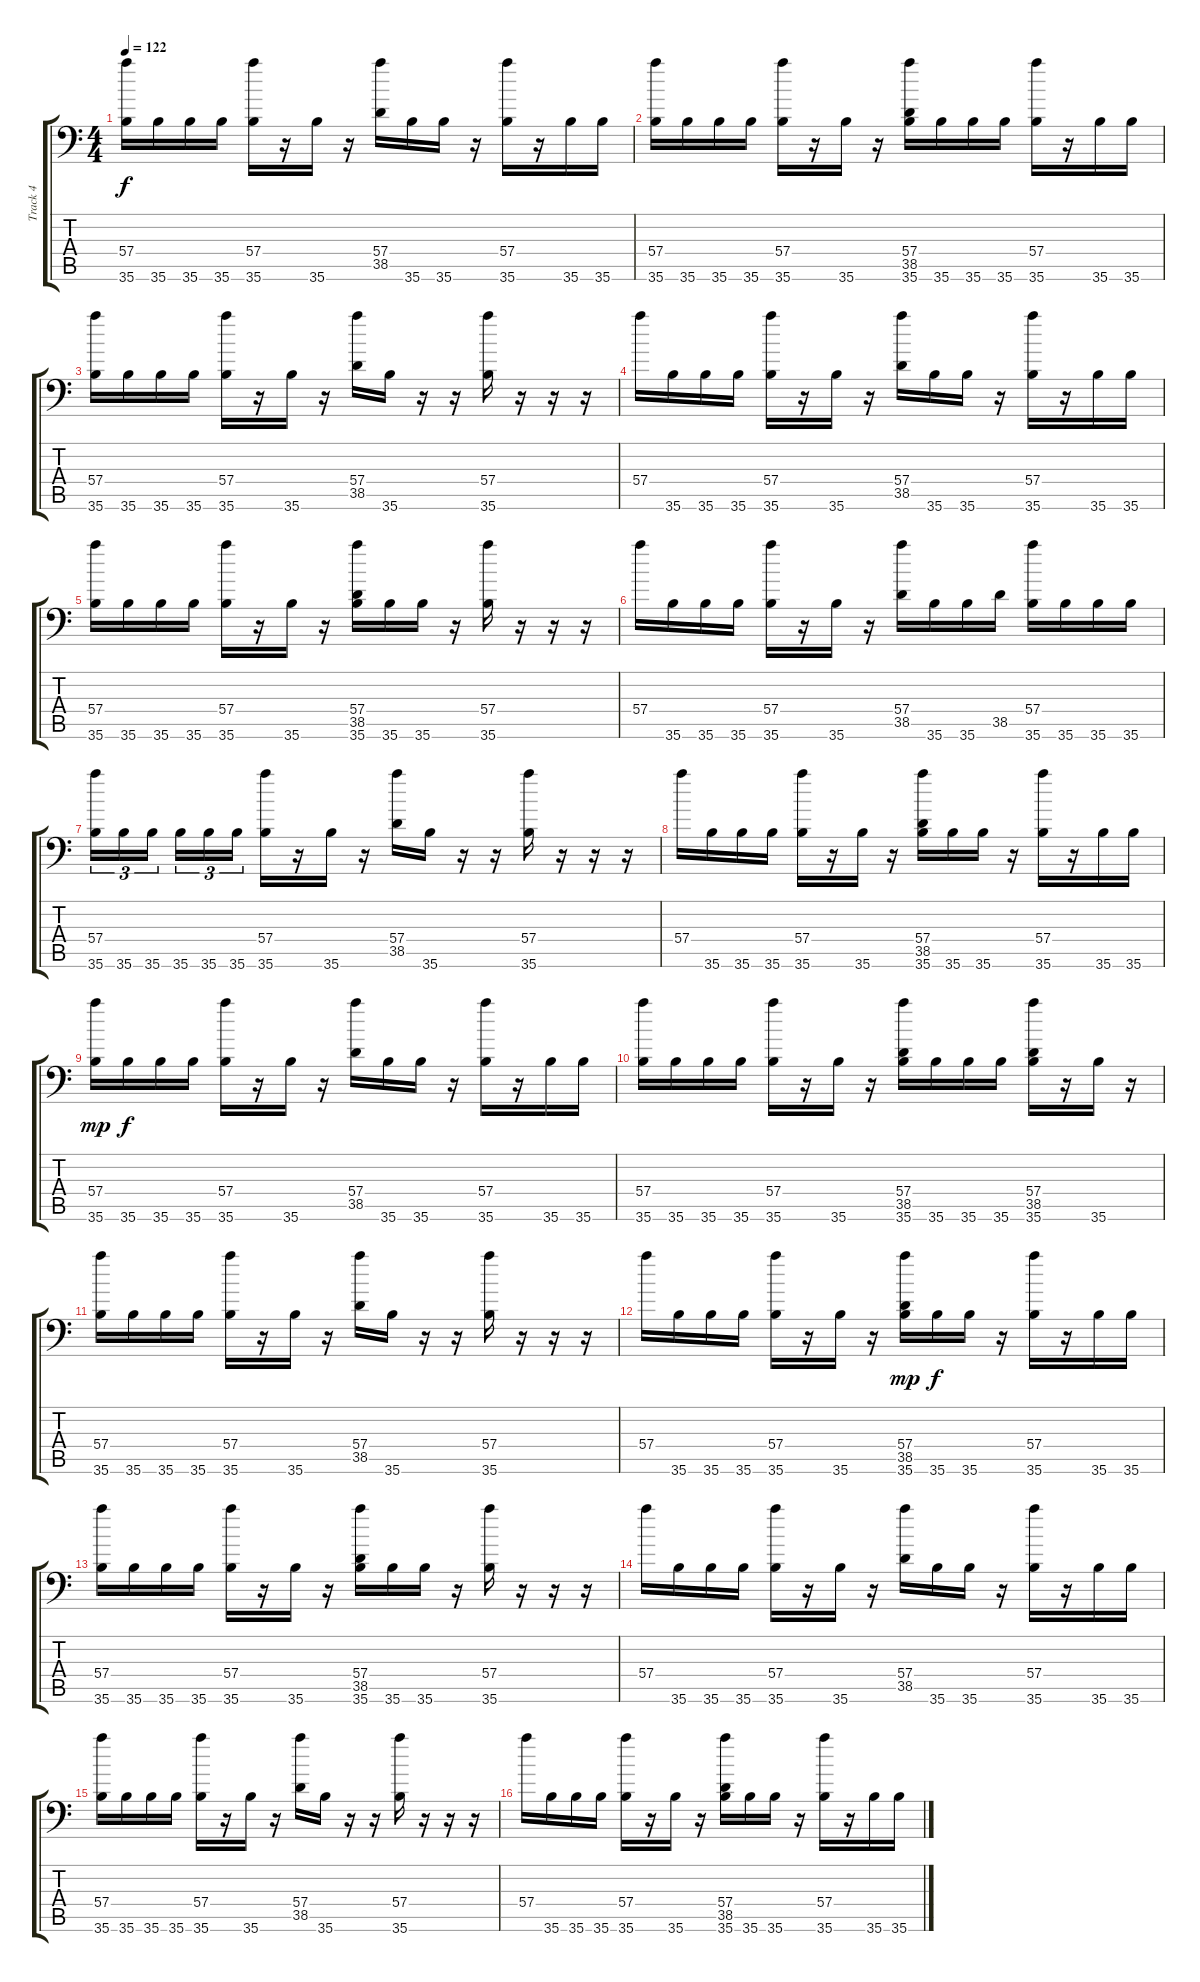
\track ("Track 4" "Track 4") {instrument acousticgrandpiano}
\staff {score tabs}
\tuning (C-1 C-1 C-1 C-1 C-1 C-1) {hide}
\ts (4 4)
\tempo 122
\clef f4
\ks c
(57.4 35.6).16{dy f} 35.6.16 35.6.16 35.6.16 (57.4 35.6).16 r.16 35.6.16 r.16 (57.4 38.5).16 35.6.16 35.6.16 r.16 (57.4 35.6).16 r.16 35.6.16 35.6.16 |
(57.4 35.6).16 35.6.16 35.6.16 35.6.16 (57.4 35.6).16 r.16 35.6.16 r.16 (57.4 38.5 35.6).16 35.6.16 35.6.16 35.6.16 (57.4 35.6).16 r.16 35.6.16 35.6.16 |
(57.4 35.6).16 35.6.16 35.6.16 35.6.16 (57.4 35.6).16 r.16 35.6.16 r.16 (57.4 38.5).16 35.6.16 r.16 r.16 (57.4 35.6).16 r.16 r.16 r.16 |
57.4.16 35.6.16 35.6.16 35.6.16 (57.4 35.6).16 r.16 35.6.16 r.16 (57.4 38.5).16 35.6.16 35.6.16 r.16 (57.4 35.6).16 r.16 35.6.16 35.6.16 |
(57.4 35.6).16 35.6.16 35.6.16 35.6.16 (57.4 35.6).16 r.16 35.6.16 r.16 (57.4 38.5 35.6).16 35.6.16 35.6.16 r.16 (57.4 35.6).16 r.16 r.16 r.16 |
57.4.16 35.6.16 35.6.16 35.6.16 (57.4 35.6).16 r.16 35.6.16 r.16 (57.4 38.5).16 35.6.16 35.6.16 38.5.16 (57.4 35.6).16 35.6.16 35.6.16 35.6.16 |
(57.4 35.6).16{tu (3 2)} 35.6.16{tu (3 2)} 35.6.16{tu (3 2)} 35.6.16{tu (3 2)} 35.6.16{tu (3 2)} 35.6.16{tu (3 2)} (57.4 35.6).16 r.16 35.6.16 r.16 (57.4 38.5).16 35.6.16 r.16 r.16 (57.4 35.6).16 r.16 r.16 r.16 |
57.4.16 35.6.16 35.6.16 35.6.16 (57.4 35.6).16 r.16 35.6.16 r.16 (57.4 38.5 35.6).16 35.6.16 35.6.16 r.16 (57.4 35.6).16 r.16 35.6.16 35.6.16 |
(57.4 35.6).16{dy mp} 35.6.16{dy f} 35.6.16 35.6.16 (57.4 35.6).16 r.16 35.6.16 r.16 (57.4 38.5).16 35.6.16 35.6.16 r.16 (57.4 35.6).16 r.16 35.6.16 35.6.16 |
(57.4 35.6).16 35.6.16 35.6.16 35.6.16 (57.4 35.6).16 r.16 35.6.16 r.16 (57.4 38.5 35.6).16 35.6.16 35.6.16 35.6.16 (57.4 38.5 35.6).16 r.16 35.6.16 r.16 |
(57.4 35.6).16 35.6.16 35.6.16 35.6.16 (57.4 35.6).16 r.16 35.6.16 r.16 (57.4 38.5).16 35.6.16 r.16 r.16 (57.4 35.6).16 r.16 r.16 r.16 |
57.4.16 35.6.16 35.6.16 35.6.16 (57.4 35.6).16 r.16 35.6.16 r.16 (57.4 38.5 35.6).16{dy mp} 35.6.16{dy f} 35.6.16 r.16 (57.4 35.6).16 r.16 35.6.16 35.6.16 |
(57.4 35.6).16 35.6.16 35.6.16 35.6.16 (57.4 35.6).16 r.16 35.6.16 r.16 (57.4 38.5 35.6).16 35.6.16 35.6.16 r.16 (57.4 35.6).16 r.16 r.16 r.16 |
57.4.16 35.6.16 35.6.16 35.6.16 (57.4 35.6).16 r.16 35.6.16 r.16 (57.4 38.5).16 35.6.16 35.6.16 r.16 (57.4 35.6).16 r.16 35.6.16 35.6.16 |
(57.4 35.6).16 35.6.16 35.6.16 35.6.16 (57.4 35.6).16 r.16 35.6.16 r.16 (57.4 38.5).16 35.6.16 r.16 r.16 (57.4 35.6).16 r.16 r.16 r.16 |
57.4.16 35.6.16 35.6.16 35.6.16 (57.4 35.6).16 r.16 35.6.16 r.16 (57.4 38.5 35.6).16 35.6.16 35.6.16 r.16 (57.4 35.6).16 r.16 35.6.16 35.6.16
